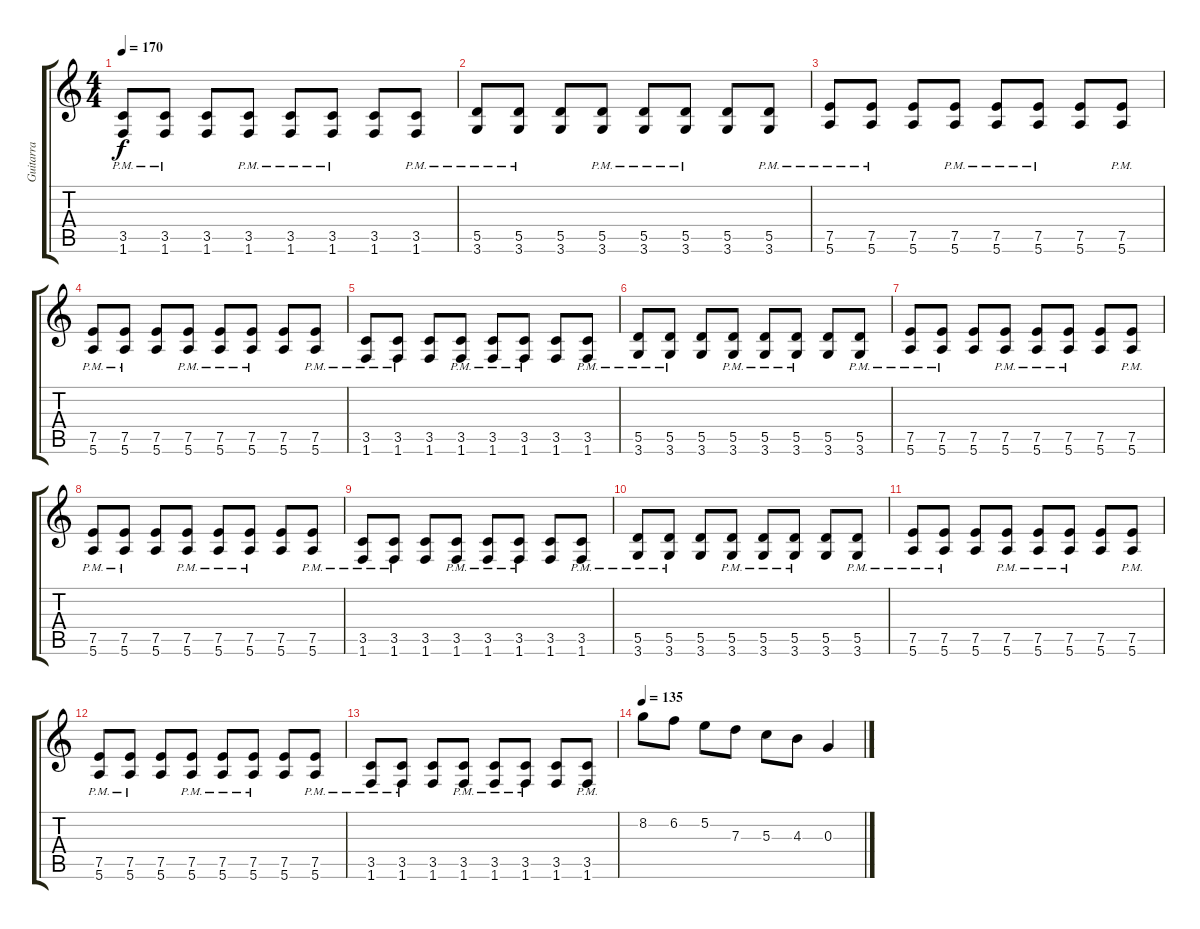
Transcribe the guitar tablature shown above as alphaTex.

\track ("Guitarra" "Guitarra") {instrument overdrivenguitar}
\staff {score tabs}
\tuning (E4 B3 G3 D3 A2 E2) {hide}
\ts (4 4)
\tempo 170
\clef g2
\ks c
(3.5{pm} 1.6{pm}).8{dy f} (3.5{pm} 1.6{pm}).8 (3.5 1.6).8 (3.5{pm} 1.6{pm}).8 (3.5{pm} 1.6{pm}).8 (3.5{pm} 1.6{pm}).8 (3.5 1.6).8 (3.5{pm} 1.6{pm}).8 |
(5.5{pm} 3.6{pm}).8 (5.5{pm} 3.6{pm}).8 (5.5 3.6).8 (5.5{pm} 3.6{pm}).8 (5.5{pm} 3.6{pm}).8 (5.5{pm} 3.6{pm}).8 (5.5 3.6).8 (5.5{pm} 3.6{pm}).8 |
(7.5{pm} 5.6{pm}).8 (7.5{pm} 5.6{pm}).8 (7.5 5.6).8 (7.5{pm} 5.6{pm}).8 (7.5{pm} 5.6{pm}).8 (7.5{pm} 5.6{pm}).8 (7.5 5.6).8 (7.5{pm} 5.6{pm}).8 |
(7.5{pm} 5.6{pm}).8 (7.5{pm} 5.6{pm}).8 (7.5 5.6).8 (7.5{pm} 5.6{pm}).8 (7.5{pm} 5.6{pm}).8 (7.5{pm} 5.6{pm}).8 (7.5 5.6).8 (7.5{pm} 5.6{pm}).8 |
(3.5{pm} 1.6{pm}).8 (3.5{pm} 1.6{pm}).8 (3.5 1.6).8 (3.5{pm} 1.6{pm}).8 (3.5{pm} 1.6{pm}).8 (3.5{pm} 1.6{pm}).8 (3.5 1.6).8 (3.5{pm} 1.6{pm}).8 |
(5.5{pm} 3.6{pm}).8 (5.5{pm} 3.6{pm}).8 (5.5 3.6).8 (5.5{pm} 3.6{pm}).8 (5.5{pm} 3.6{pm}).8 (5.5{pm} 3.6{pm}).8 (5.5 3.6).8 (5.5{pm} 3.6{pm}).8 |
(7.5{pm} 5.6{pm}).8 (7.5{pm} 5.6{pm}).8 (7.5 5.6).8 (7.5{pm} 5.6{pm}).8 (7.5{pm} 5.6{pm}).8 (7.5{pm} 5.6{pm}).8 (7.5 5.6).8 (7.5{pm} 5.6{pm}).8 |
(7.5{pm} 5.6{pm}).8 (7.5{pm} 5.6{pm}).8 (7.5 5.6).8 (7.5{pm} 5.6{pm}).8 (7.5{pm} 5.6{pm}).8 (7.5{pm} 5.6{pm}).8 (7.5 5.6).8 (7.5{pm} 5.6{pm}).8 |
(3.5{pm} 1.6{pm}).8 (3.5{pm} 1.6{pm}).8 (3.5 1.6).8 (3.5{pm} 1.6{pm}).8 (3.5{pm} 1.6{pm}).8 (3.5{pm} 1.6{pm}).8 (3.5 1.6).8 (3.5{pm} 1.6{pm}).8 |
(5.5{pm} 3.6{pm}).8 (5.5{pm} 3.6{pm}).8 (5.5 3.6).8 (5.5{pm} 3.6{pm}).8 (5.5{pm} 3.6{pm}).8 (5.5{pm} 3.6{pm}).8 (5.5 3.6).8 (5.5{pm} 3.6{pm}).8 |
(7.5{pm} 5.6{pm}).8 (7.5{pm} 5.6{pm}).8 (7.5 5.6).8 (7.5{pm} 5.6{pm}).8 (7.5{pm} 5.6{pm}).8 (7.5{pm} 5.6{pm}).8 (7.5 5.6).8 (7.5{pm} 5.6{pm}).8 |
(7.5{pm} 5.6{pm}).8 (7.5{pm} 5.6{pm}).8 (7.5 5.6).8 (7.5{pm} 5.6{pm}).8 (7.5{pm} 5.6{pm}).8 (7.5{pm} 5.6{pm}).8 (7.5 5.6).8 (7.5{pm} 5.6{pm}).8 |
(3.5{pm} 1.6{pm}).8 (3.5{pm} 1.6{pm}).8 (3.5 1.6).8 (3.5{pm} 1.6{pm}).8 (3.5{pm} 1.6{pm}).8 (3.5{pm} 1.6{pm}).8 (3.5 1.6).8 (3.5{pm} 1.6{pm}).8 |
\tempo 135
8.2.8 6.2.8 5.2.8 7.3.8 5.3.8 4.3.8 0.3.4
